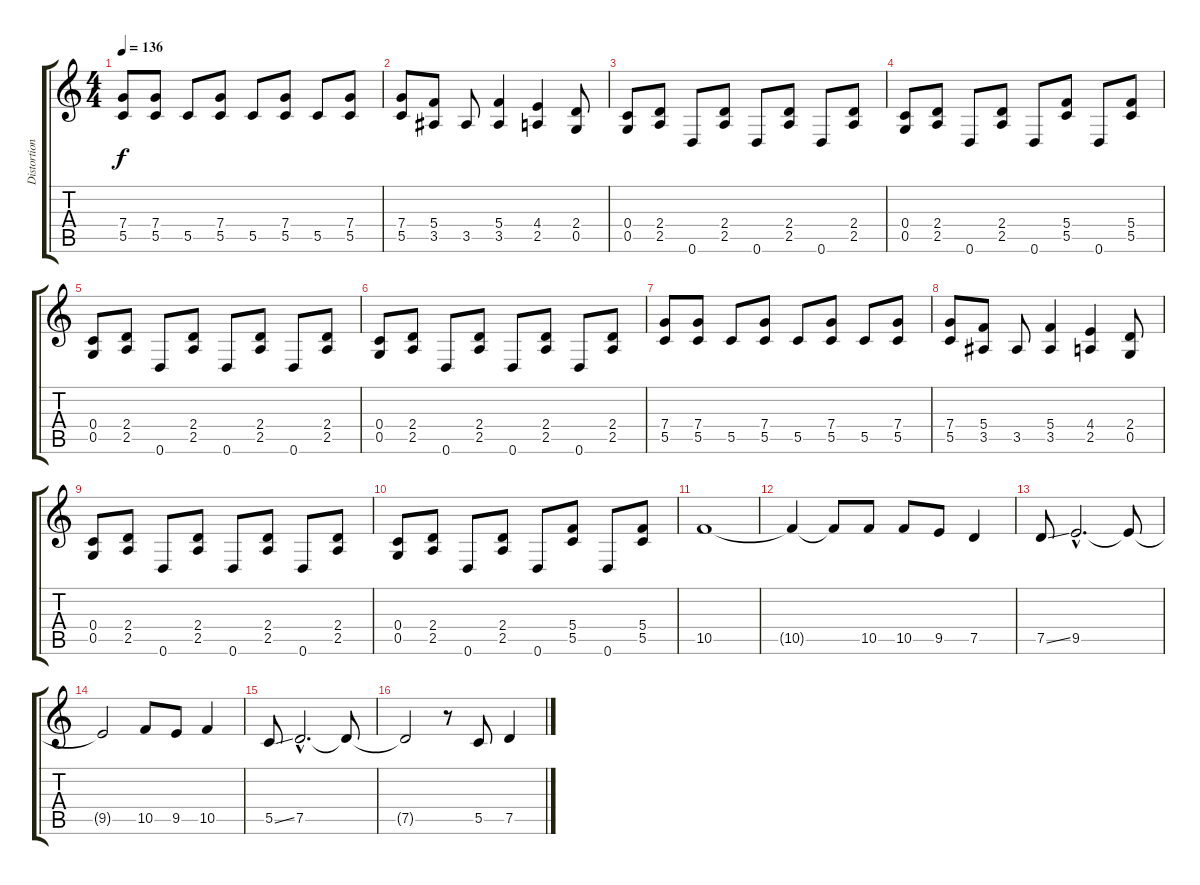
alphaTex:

\track ("Distortion Guitar 2" "Distortion") {instrument distortionguitar}
\staff {score tabs}
\tuning (D4 A3 F3 C3 G2 D2) {hide}
\ts (4 4)
\tempo 136
\clef g2
\ks c
(7.4 5.5).8{dy f} (7.4 5.5).8 5.5.8 (7.4 5.5).8 5.5.8 (7.4 5.5).8 5.5.8 (7.4 5.5).8 |
(7.4 5.5).8 (5.4 3.5).8 3.5.8 (5.4 3.5).4 (4.4 2.5).4 (2.4 0.5).8 |
(0.4 0.5).8 (2.4 2.5).8 0.6.8 (2.4 2.5).8 0.6.8 (2.4 2.5).8 0.6.8 (2.4 2.5).8 |
(0.4 0.5).8 (2.4 2.5).8 0.6.8 (2.4 2.5).8 0.6.8 (5.4 5.5).8 0.6.8 (5.4 5.5).8 |
(0.4 0.5).8 (2.4 2.5).8 0.6.8 (2.4 2.5).8 0.6.8 (2.4 2.5).8 0.6.8 (2.4 2.5).8 |
(0.4 0.5).8 (2.4 2.5).8 0.6.8 (2.4 2.5).8 0.6.8 (2.4 2.5).8 0.6.8 (2.4 2.5).8 |
(7.4 5.5).8 (7.4 5.5).8 5.5.8 (7.4 5.5).8 5.5.8 (7.4 5.5).8 5.5.8 (7.4 5.5).8 |
(7.4 5.5).8 (5.4 3.5).8 3.5.8 (5.4 3.5).4 (4.4 2.5).4 (2.4 0.5).8 |
(0.4 0.5).8 (2.4 2.5).8 0.6.8 (2.4 2.5).8 0.6.8 (2.4 2.5).8 0.6.8 (2.4 2.5).8 |
(0.4 0.5).8 (2.4 2.5).8 0.6.8 (2.4 2.5).8 0.6.8 (5.4 5.5).8 0.6.8 (5.4 5.5).8 |
10.5.1{instrument overdrivenguitar} |
10.5{t}.4 10.5{t}.8 10.5.8 10.5.8 9.5.8 7.5.4 |
7.5{ss}.8 9.5{hac}.2{d} 9.5{t}.8 |
9.5{t}.2 10.5.8 9.5.8 10.5.4 |
5.5{ss}.8 7.5{hac}.2{d} 7.5{t}.8 |
7.5{t}.2 r.8 5.5.8 7.5.4
